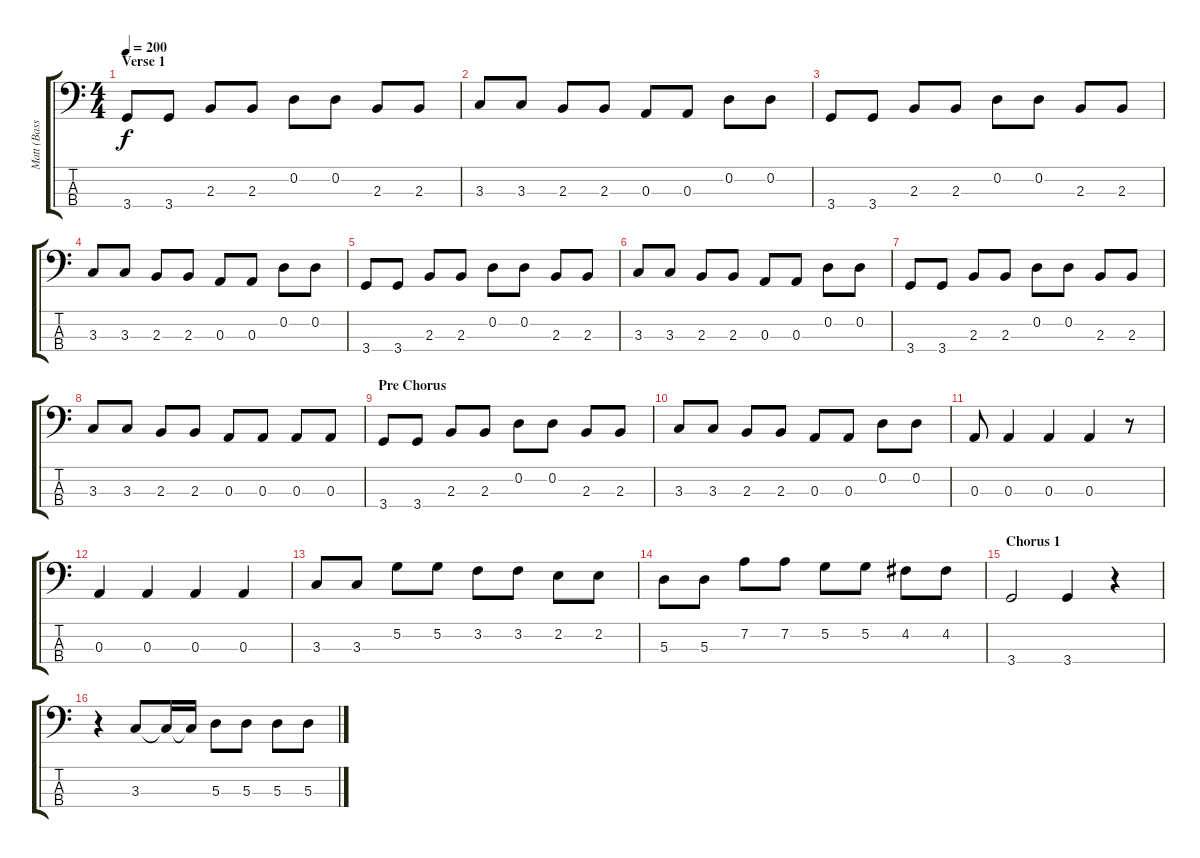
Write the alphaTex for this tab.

\track ("Matt (Bass)" "Matt (Bass") {instrument electricbasspick}
\staff {score tabs}
\tuning (G2 D2 A1 E1) {hide}
\ts (4 4)
\section ("" "Verse 1")
\tempo 200
\clef f4
\ks c
3.4.8{dy f} 3.4.8 2.3.8 2.3.8 0.2.8 0.2.8 2.3.8 2.3.8 |
3.3.8 3.3.8 2.3.8 2.3.8 0.3.8 0.3.8 0.2.8 0.2.8 |
3.4.8 3.4.8 2.3.8 2.3.8 0.2.8 0.2.8 2.3.8 2.3.8 |
3.3.8 3.3.8 2.3.8 2.3.8 0.3.8 0.3.8 0.2.8 0.2.8 |
3.4.8 3.4.8 2.3.8 2.3.8 0.2.8 0.2.8 2.3.8 2.3.8 |
3.3.8 3.3.8 2.3.8 2.3.8 0.3.8 0.3.8 0.2.8 0.2.8 |
3.4.8 3.4.8 2.3.8 2.3.8 0.2.8 0.2.8 2.3.8 2.3.8 |
3.3.8 3.3.8 2.3.8 2.3.8 0.3.8 0.3.8 0.3.8 0.3.8 |
\section ("" "Pre Chorus")
3.4.8 3.4.8 2.3.8 2.3.8 0.2.8 0.2.8 2.3.8 2.3.8 |
3.3.8 3.3.8 2.3.8 2.3.8 0.3.8 0.3.8 0.2.8 0.2.8 |
0.3.8 0.3.4 0.3.4 0.3.4 r.8 |
0.3.4 0.3.4 0.3.4 0.3.4 |
3.3.8 3.3.8 5.2.8 5.2.8 3.2.8 3.2.8 2.2.8 2.2.8 |
5.3.8 5.3.8 7.2.8 7.2.8 5.2.8 5.2.8 4.2.8 4.2.8 |
\section ("" "Chorus 1")
3.4.2 3.4.4 r.4 |
r.4 3.3.8 3.3{t}.16 3.3{t}.16 5.3.8 5.3.8 5.3.8 5.3.8
